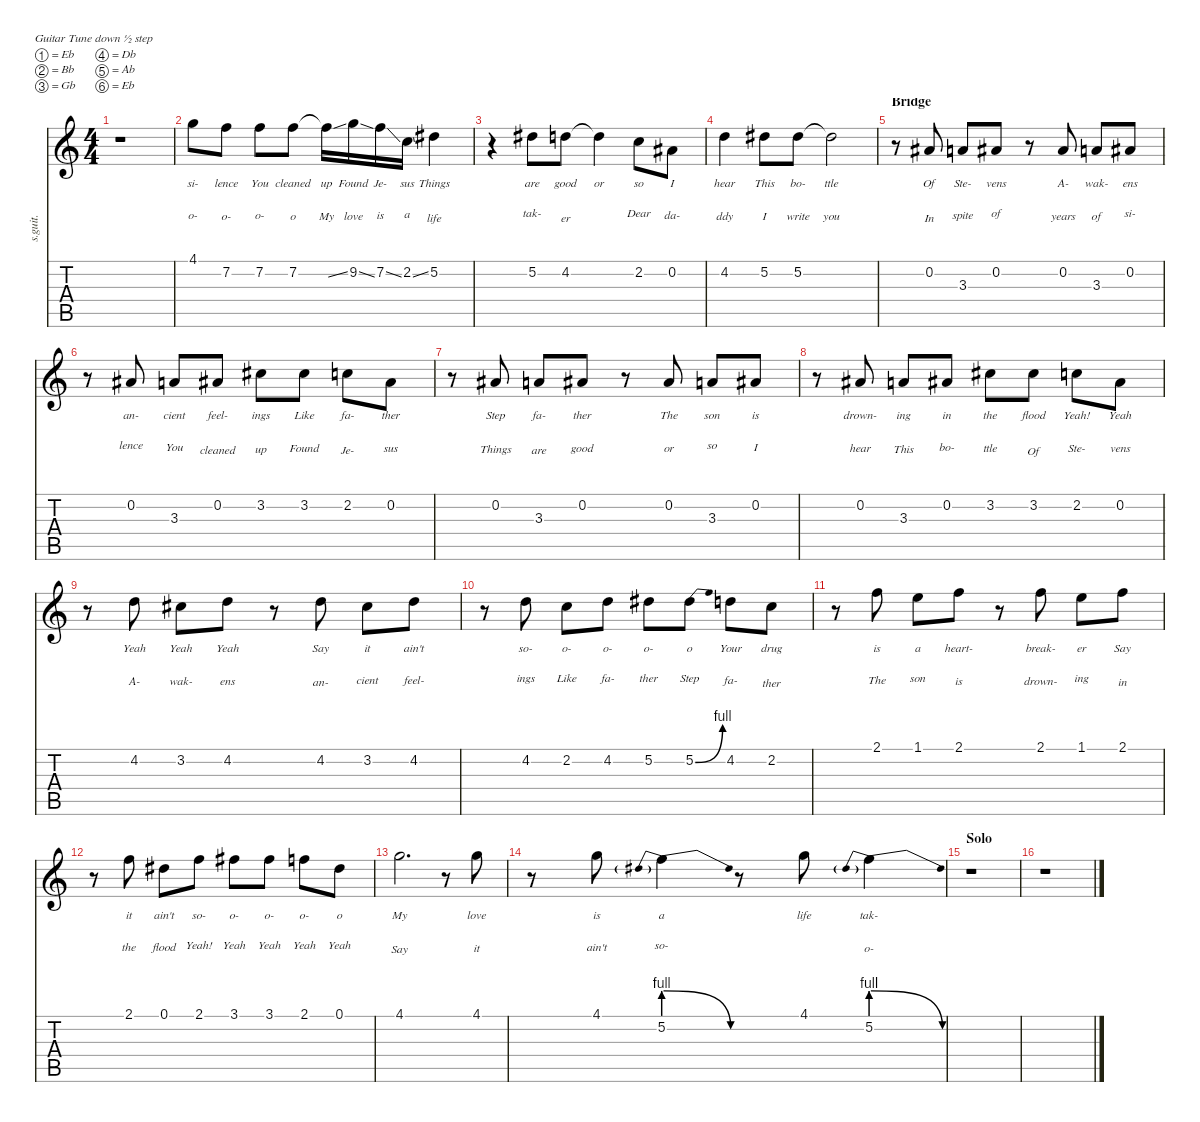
\defaultSystemsLayout 4
\hideDynamics
\bracketExtendMode nobrackets
\track ("Vocals (Rivers Cuomo)" "s.guit.") {instrument clarinet}
\staff {score tabs}
\tuning (Eb4 Bb3 Gb3 Db3 Ab2 Eb2)
\displaytranspose 12
\ts (4 4)
\tempo (76 hide)
\clef g2
\ks c
r.1{dy f} |
4.1.8{lyrics (0 "si-") lyrics (1 "") lyrics (2 "") lyrics (3 "") lyrics (4 "") lyrics (5 "o-") lyrics (6 "") lyrics (7 "") lyrics (8 "") lyrics (9 "")} 7.2.8{lyrics (0 "lence") lyrics (1 "") lyrics (2 "") lyrics (3 "") lyrics (4 "") lyrics (5 "o-") lyrics (6 "") lyrics (7 "") lyrics (8 "") lyrics (9 "")} 7.2.8{lyrics (0 "You") lyrics (1 "") lyrics (2 "") lyrics (3 "") lyrics (4 "") lyrics (5 "o-") lyrics (6 "") lyrics (7 "") lyrics (8 "") lyrics (9 "")} 7.2.8{lyrics (0 "cleaned") lyrics (1 "") lyrics (2 "") lyrics (3 "") lyrics (4 "") lyrics (5 "o") lyrics (6 "") lyrics (7 "") lyrics (8 "") lyrics (9 "")} 7.2{ss t}.16{lyrics (0 "up") lyrics (1 "") lyrics (2 "") lyrics (3 "") lyrics (4 "") lyrics (5 "My") lyrics (6 "") lyrics (7 "") lyrics (8 "") lyrics (9 "")} 9.2{ss}.16{lyrics (0 "Found") lyrics (1 "") lyrics (2 "") lyrics (3 "") lyrics (4 "") lyrics (5 "love") lyrics (6 "") lyrics (7 "") lyrics (8 "") lyrics (9 "")} 7.2{ss}.16{lyrics (0 "Je-") lyrics (1 "") lyrics (2 "") lyrics (3 "") lyrics (4 "") lyrics (5 "is") lyrics (6 "") lyrics (7 "") lyrics (8 "") lyrics (9 "")} 2.2{ss}.16{lyrics (0 "sus") lyrics (1 "") lyrics (2 "") lyrics (3 "") lyrics (4 "") lyrics (5 "a") lyrics (6 "") lyrics (7 "") lyrics (8 "") lyrics (9 "")} 5.2{acc #}.4{lyrics (0 "Things") lyrics (1 "") lyrics (2 "") lyrics (3 "") lyrics (4 "") lyrics (5 "life") lyrics (6 "") lyrics (7 "") lyrics (8 "") lyrics (9 "")} |
r.4 5.2{acc #}.8{lyrics (0 "are") lyrics (1 "") lyrics (2 "") lyrics (3 "") lyrics (4 "") lyrics (5 "tak-") lyrics (6 "") lyrics (7 "") lyrics (8 "") lyrics (9 "")} 4.2.8{lyrics (0 "good") lyrics (1 "") lyrics (2 "") lyrics (3 "") lyrics (4 "") lyrics (5 "er") lyrics (6 "") lyrics (7 "") lyrics (8 "") lyrics (9 "")} 4.2{t}.4{lyrics (0 "or") lyrics (1 "") lyrics (2 "") lyrics (3 "") lyrics (4 "") lyrics (5 "") lyrics (6 "") lyrics (7 "") lyrics (8 "") lyrics (9 "")} 2.2.8{lyrics (0 "so") lyrics (1 "") lyrics (2 "") lyrics (3 "") lyrics (4 "") lyrics (5 "Dear") lyrics (6 "") lyrics (7 "") lyrics (8 "") lyrics (9 "")} 0.2{acc #}.8{lyrics (0 "I") lyrics (1 "") lyrics (2 "") lyrics (3 "") lyrics (4 "") lyrics (5 "da-") lyrics (6 "") lyrics (7 "") lyrics (8 "") lyrics (9 "")} |
4.2.4{lyrics (0 "hear") lyrics (1 "") lyrics (2 "") lyrics (3 "") lyrics (4 "") lyrics (5 "ddy") lyrics (6 "") lyrics (7 "") lyrics (8 "") lyrics (9 "")} 5.2{acc #}.8{lyrics (0 "This") lyrics (1 "") lyrics (2 "") lyrics (3 "") lyrics (4 "") lyrics (5 "I") lyrics (6 "") lyrics (7 "") lyrics (8 "") lyrics (9 "")} 5.2{acc #}.8{lyrics (0 "bo-") lyrics (1 "") lyrics (2 "") lyrics (3 "") lyrics (4 "") lyrics (5 "write") lyrics (6 "") lyrics (7 "") lyrics (8 "") lyrics (9 "")} 5.2{t acc #}.2{lyrics (0 "ttle") lyrics (1 "") lyrics (2 "") lyrics (3 "") lyrics (4 "") lyrics (5 "you") lyrics (6 "") lyrics (7 "") lyrics (8 "") lyrics (9 "")} |
\section ("" "Bridge")
r.8 0.2{acc #}.8{lyrics (0 "Of") lyrics (1 "") lyrics (2 "") lyrics (3 "") lyrics (4 "") lyrics (5 "In") lyrics (6 "") lyrics (7 "") lyrics (8 "") lyrics (9 "")} 3.3.8{lyrics (0 "Ste-") lyrics (1 "") lyrics (2 "") lyrics (3 "") lyrics (4 "") lyrics (5 "spite") lyrics (6 "") lyrics (7 "") lyrics (8 "") lyrics (9 "")} 0.2{acc #}.8{lyrics (0 "vens") lyrics (1 "") lyrics (2 "") lyrics (3 "") lyrics (4 "") lyrics (5 "of") lyrics (6 "") lyrics (7 "") lyrics (8 "") lyrics (9 "")} r.8 0.2{acc #}.8{lyrics (0 "A-") lyrics (1 "") lyrics (2 "") lyrics (3 "") lyrics (4 "") lyrics (5 "years") lyrics (6 "") lyrics (7 "") lyrics (8 "") lyrics (9 "")} 3.3.8{lyrics (0 "wak-") lyrics (1 "") lyrics (2 "") lyrics (3 "") lyrics (4 "") lyrics (5 "of") lyrics (6 "") lyrics (7 "") lyrics (8 "") lyrics (9 "")} 0.2{acc #}.8{lyrics (0 "ens") lyrics (1 "") lyrics (2 "") lyrics (3 "") lyrics (4 "") lyrics (5 "si-") lyrics (6 "") lyrics (7 "") lyrics (8 "") lyrics (9 "")} |
r.8 0.2{acc #}.8{lyrics (0 "an-") lyrics (1 "") lyrics (2 "") lyrics (3 "") lyrics (4 "") lyrics (5 "lence") lyrics (6 "") lyrics (7 "") lyrics (8 "") lyrics (9 "")} 3.3.8{lyrics (0 "cient") lyrics (1 "") lyrics (2 "") lyrics (3 "") lyrics (4 "") lyrics (5 "You") lyrics (6 "") lyrics (7 "") lyrics (8 "") lyrics (9 "")} 0.2{acc #}.8{lyrics (0 "feel-") lyrics (1 "") lyrics (2 "") lyrics (3 "") lyrics (4 "") lyrics (5 "cleaned") lyrics (6 "") lyrics (7 "") lyrics (8 "") lyrics (9 "")} 3.2{acc #}.8{lyrics (0 "ings") lyrics (1 "") lyrics (2 "") lyrics (3 "") lyrics (4 "") lyrics (5 "up") lyrics (6 "") lyrics (7 "") lyrics (8 "") lyrics (9 "")} 3.2{acc #}.8{lyrics (0 "Like") lyrics (1 "") lyrics (2 "") lyrics (3 "") lyrics (4 "") lyrics (5 "Found") lyrics (6 "") lyrics (7 "") lyrics (8 "") lyrics (9 "")} 2.2.8{lyrics (0 "fa-") lyrics (1 "") lyrics (2 "") lyrics (3 "") lyrics (4 "") lyrics (5 "Je-") lyrics (6 "") lyrics (7 "") lyrics (8 "") lyrics (9 "")} 0.2{acc #}.8{lyrics (0 "ther") lyrics (1 "") lyrics (2 "") lyrics (3 "") lyrics (4 "") lyrics (5 "sus") lyrics (6 "") lyrics (7 "") lyrics (8 "") lyrics (9 "")} |
r.8 0.2{acc #}.8{lyrics (0 "Step") lyrics (1 "") lyrics (2 "") lyrics (3 "") lyrics (4 "") lyrics (5 "Things") lyrics (6 "") lyrics (7 "") lyrics (8 "") lyrics (9 "")} 3.3.8{lyrics (0 "fa-") lyrics (1 "") lyrics (2 "") lyrics (3 "") lyrics (4 "") lyrics (5 "are") lyrics (6 "") lyrics (7 "") lyrics (8 "") lyrics (9 "")} 0.2{acc #}.8{lyrics (0 "ther") lyrics (1 "") lyrics (2 "") lyrics (3 "") lyrics (4 "") lyrics (5 "good") lyrics (6 "") lyrics (7 "") lyrics (8 "") lyrics (9 "")} r.8 0.2{acc #}.8{lyrics (0 "The") lyrics (1 "") lyrics (2 "") lyrics (3 "") lyrics (4 "") lyrics (5 "or") lyrics (6 "") lyrics (7 "") lyrics (8 "") lyrics (9 "")} 3.3.8{lyrics (0 "son") lyrics (1 "") lyrics (2 "") lyrics (3 "") lyrics (4 "") lyrics (5 "so") lyrics (6 "") lyrics (7 "") lyrics (8 "") lyrics (9 "")} 0.2{acc #}.8{lyrics (0 "is") lyrics (1 "") lyrics (2 "") lyrics (3 "") lyrics (4 "") lyrics (5 "I") lyrics (6 "") lyrics (7 "") lyrics (8 "") lyrics (9 "")} |
r.8 0.2{acc #}.8{lyrics (0 "drown-") lyrics (1 "") lyrics (2 "") lyrics (3 "") lyrics (4 "") lyrics (5 "hear") lyrics (6 "") lyrics (7 "") lyrics (8 "") lyrics (9 "")} 3.3.8{lyrics (0 "ing") lyrics (1 "") lyrics (2 "") lyrics (3 "") lyrics (4 "") lyrics (5 "This") lyrics (6 "") lyrics (7 "") lyrics (8 "") lyrics (9 "")} 0.2{acc #}.8{lyrics (0 "in") lyrics (1 "") lyrics (2 "") lyrics (3 "") lyrics (4 "") lyrics (5 "bo-") lyrics (6 "") lyrics (7 "") lyrics (8 "") lyrics (9 "")} 3.2{acc #}.8{lyrics (0 "the") lyrics (1 "") lyrics (2 "") lyrics (3 "") lyrics (4 "") lyrics (5 "ttle") lyrics (6 "") lyrics (7 "") lyrics (8 "") lyrics (9 "")} 3.2{acc #}.8{lyrics (0 "flood") lyrics (1 "") lyrics (2 "") lyrics (3 "") lyrics (4 "") lyrics (5 "Of") lyrics (6 "") lyrics (7 "") lyrics (8 "") lyrics (9 "")} 2.2.8{lyrics (0 "Yeah!") lyrics (1 "") lyrics (2 "") lyrics (3 "") lyrics (4 "") lyrics (5 "Ste-") lyrics (6 "") lyrics (7 "") lyrics (8 "") lyrics (9 "")} 0.2{acc #}.8{lyrics (0 "Yeah") lyrics (1 "") lyrics (2 "") lyrics (3 "") lyrics (4 "") lyrics (5 "vens") lyrics (6 "") lyrics (7 "") lyrics (8 "") lyrics (9 "")} |
r.8 4.2.8{lyrics (0 "Yeah") lyrics (1 "") lyrics (2 "") lyrics (3 "") lyrics (4 "") lyrics (5 "A-") lyrics (6 "") lyrics (7 "") lyrics (8 "") lyrics (9 "")} 3.2{acc #}.8{lyrics (0 "Yeah") lyrics (1 "") lyrics (2 "") lyrics (3 "") lyrics (4 "") lyrics (5 "wak-") lyrics (6 "") lyrics (7 "") lyrics (8 "") lyrics (9 "")} 4.2.8{lyrics (0 "Yeah") lyrics (1 "") lyrics (2 "") lyrics (3 "") lyrics (4 "") lyrics (5 "ens") lyrics (6 "") lyrics (7 "") lyrics (8 "") lyrics (9 "")} r.8 4.2.8{lyrics (0 "Say") lyrics (1 "") lyrics (2 "") lyrics (3 "") lyrics (4 "") lyrics (5 "an-") lyrics (6 "") lyrics (7 "") lyrics (8 "") lyrics (9 "")} 3.2{acc #}.8{lyrics (0 "it") lyrics (1 "") lyrics (2 "") lyrics (3 "") lyrics (4 "") lyrics (5 "cient") lyrics (6 "") lyrics (7 "") lyrics (8 "") lyrics (9 "")} 4.2.8{lyrics (0 "ain't") lyrics (1 "") lyrics (2 "") lyrics (3 "") lyrics (4 "") lyrics (5 "feel-") lyrics (6 "") lyrics (7 "") lyrics (8 "") lyrics (9 "")} |
r.8 4.2.8{lyrics (0 "so-") lyrics (1 "") lyrics (2 "") lyrics (3 "") lyrics (4 "") lyrics (5 "ings") lyrics (6 "") lyrics (7 "") lyrics (8 "") lyrics (9 "")} 2.2.8{lyrics (0 "o-") lyrics (1 "") lyrics (2 "") lyrics (3 "") lyrics (4 "") lyrics (5 "Like") lyrics (6 "") lyrics (7 "") lyrics (8 "") lyrics (9 "")} 4.2.8{lyrics (0 "o-") lyrics (1 "") lyrics (2 "") lyrics (3 "") lyrics (4 "") lyrics (5 "fa-") lyrics (6 "") lyrics (7 "") lyrics (8 "") lyrics (9 "")} 5.2{acc #}.8{lyrics (0 "o-") lyrics (1 "") lyrics (2 "") lyrics (3 "") lyrics (4 "") lyrics (5 "ther") lyrics (6 "") lyrics (7 "") lyrics (8 "") lyrics (9 "")} 5.2{be (bend 0 0 15 4) acc #}.8{lyrics (0 "o") lyrics (1 "") lyrics (2 "") lyrics (3 "") lyrics (4 "") lyrics (5 "Step") lyrics (6 "") lyrics (7 "") lyrics (8 "") lyrics (9 "")} 4.2.8{lyrics (0 "Your") lyrics (1 "") lyrics (2 "") lyrics (3 "") lyrics (4 "") lyrics (5 "fa-") lyrics (6 "") lyrics (7 "") lyrics (8 "") lyrics (9 "")} 2.2.8{lyrics (0 "drug") lyrics (1 "") lyrics (2 "") lyrics (3 "") lyrics (4 "") lyrics (5 "ther") lyrics (6 "") lyrics (7 "") lyrics (8 "") lyrics (9 "")} |
r.8 2.1.8{lyrics (0 "is") lyrics (1 "") lyrics (2 "") lyrics (3 "") lyrics (4 "") lyrics (5 "The") lyrics (6 "") lyrics (7 "") lyrics (8 "") lyrics (9 "")} 1.1.8{lyrics (0 "a") lyrics (1 "") lyrics (2 "") lyrics (3 "") lyrics (4 "") lyrics (5 "son") lyrics (6 "") lyrics (7 "") lyrics (8 "") lyrics (9 "")} 2.1.8{lyrics (0 "heart-") lyrics (1 "") lyrics (2 "") lyrics (3 "") lyrics (4 "") lyrics (5 "is") lyrics (6 "") lyrics (7 "") lyrics (8 "") lyrics (9 "")} r.8 2.1.8{lyrics (0 "break-") lyrics (1 "") lyrics (2 "") lyrics (3 "") lyrics (4 "") lyrics (5 "drown-") lyrics (6 "") lyrics (7 "") lyrics (8 "") lyrics (9 "")} 1.1.8{lyrics (0 "er") lyrics (1 "") lyrics (2 "") lyrics (3 "") lyrics (4 "") lyrics (5 "ing") lyrics (6 "") lyrics (7 "") lyrics (8 "") lyrics (9 "")} 2.1.8{lyrics (0 "Say") lyrics (1 "") lyrics (2 "") lyrics (3 "") lyrics (4 "") lyrics (5 "in") lyrics (6 "") lyrics (7 "") lyrics (8 "") lyrics (9 "")} |
r.8 2.1.8{lyrics (0 "it") lyrics (1 "") lyrics (2 "") lyrics (3 "") lyrics (4 "") lyrics (5 "the") lyrics (6 "") lyrics (7 "") lyrics (8 "") lyrics (9 "")} 0.1{acc #}.8{lyrics (0 "ain't") lyrics (1 "") lyrics (2 "") lyrics (3 "") lyrics (4 "") lyrics (5 "flood") lyrics (6 "") lyrics (7 "") lyrics (8 "") lyrics (9 "")} 2.1.8{lyrics (0 "so-") lyrics (1 "") lyrics (2 "") lyrics (3 "") lyrics (4 "") lyrics (5 "Yeah!") lyrics (6 "") lyrics (7 "") lyrics (8 "") lyrics (9 "")} 3.1{acc #}.8{lyrics (0 "o-") lyrics (1 "") lyrics (2 "") lyrics (3 "") lyrics (4 "") lyrics (5 "Yeah") lyrics (6 "") lyrics (7 "") lyrics (8 "") lyrics (9 "")} 3.1{acc #}.8{lyrics (0 "o-") lyrics (1 "") lyrics (2 "") lyrics (3 "") lyrics (4 "") lyrics (5 "Yeah") lyrics (6 "") lyrics (7 "") lyrics (8 "") lyrics (9 "")} 2.1.8{lyrics (0 "o-") lyrics (1 "") lyrics (2 "") lyrics (3 "") lyrics (4 "") lyrics (5 "Yeah") lyrics (6 "") lyrics (7 "") lyrics (8 "") lyrics (9 "")} 0.1{acc #}.8{lyrics (0 "o") lyrics (1 "") lyrics (2 "") lyrics (3 "") lyrics (4 "") lyrics (5 "Yeah") lyrics (6 "") lyrics (7 "") lyrics (8 "") lyrics (9 "")} |
4.1.2{d lyrics (0 "My") lyrics (1 "") lyrics (2 "") lyrics (3 "") lyrics (4 "") lyrics (5 "Say") lyrics (6 "") lyrics (7 "") lyrics (8 "") lyrics (9 "")} r.8 4.1.8{lyrics (0 "love") lyrics (1 "") lyrics (2 "") lyrics (3 "") lyrics (4 "") lyrics (5 "it") lyrics (6 "") lyrics (7 "") lyrics (8 "") lyrics (9 "")} |
r.8 4.1.8{lyrics (0 "is") lyrics (1 "") lyrics (2 "") lyrics (3 "") lyrics (4 "") lyrics (5 "ain't") lyrics (6 "") lyrics (7 "") lyrics (8 "") lyrics (9 "")} 5.2{be (prebendrelease 0 4 19.8 0)}.4{lyrics (0 "a") lyrics (1 "") lyrics (2 "") lyrics (3 "") lyrics (4 "") lyrics (5 "so-") lyrics (6 "") lyrics (7 "") lyrics (8 "") lyrics (9 "")} r.8 4.1.8{lyrics (0 "life") lyrics (1 "") lyrics (2 "") lyrics (3 "") lyrics (4 "") lyrics (5 "") lyrics (6 "") lyrics (7 "") lyrics (8 "") lyrics (9 "")} 5.2{be (prebendrelease 0 4 19.8 0)}.4{lyrics (0 "tak-") lyrics (1 "") lyrics (2 "") lyrics (3 "") lyrics (4 "") lyrics (5 "o-") lyrics (6 "") lyrics (7 "") lyrics (8 "") lyrics (9 "")} |
\section ("" "Solo")
r.1 |
r.1
